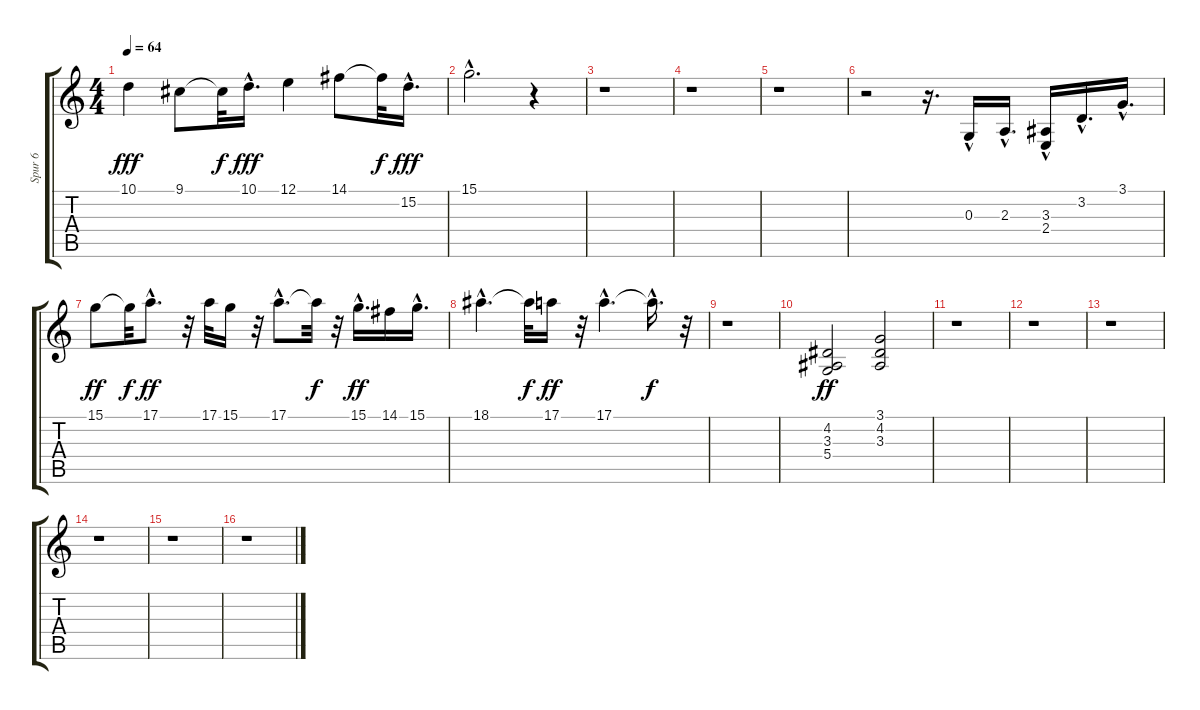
\track ("Spur 6" "Spur 6") {instrument stringensemble2}
\staff {score tabs}
\tuning (E4 B3 G3 D3 A2 E2) {hide}
\ts (4 4)
\tempo 64
\clef g2
\ks c
10.1.4{dy fff} 9.1.8 9.1{t}.32{dy f} 10.1{hac}.16{d dy fff} 12.1.4 14.1.8 14.1{t}.32{dy f} 15.2{hac}.16{d dy fff} |
15.1{hac}.2{d} r.4 |
r.1 |
r.1 |
r.1 |
r.2 r.16{d} 0.3{hac}.16{volume 15} 2.3{hac}.16{d} (3.3{hac} 2.4{hac}).16 3.2{hac}.16{d} 3.1{hac}.16{d} |
15.1.8{dy ff} 15.1{t}.32{dy f} 17.1{hac}.8{d dy ff} r.32 17.1.32 15.1.16 r.32 17.1{hac}.8{d} 17.1{t}.32{dy f} r.32 15.1{hac}.16{d dy ff} 14.1.16 15.1{hac}.16{d} |
18.1{hac}.4{d} 18.1{t}.32{dy f} 17.1.16{dy ff} r.32 17.1{hac}.4{d} 17.1{hac t}.16{d dy f} r.32 |
r.1 |
(4.2 3.3 5.4).2{dy ff volume 12} (3.1 4.2 3.3).2 |
r.1 |
r.1 |
r.1 |
r.1 |
r.1 |
r.1
